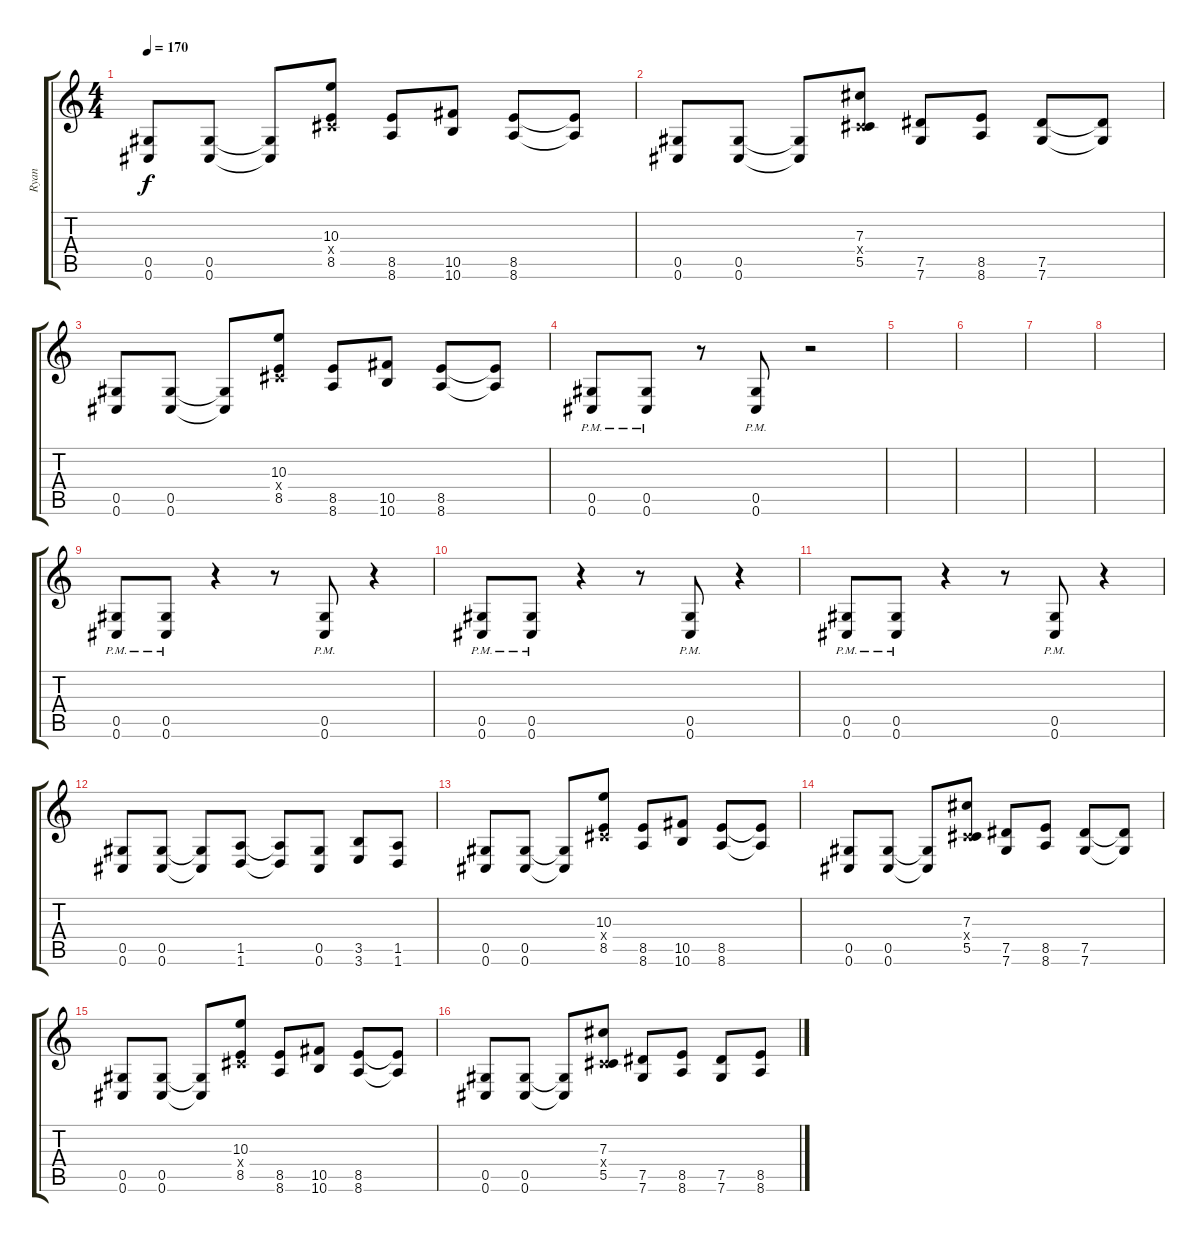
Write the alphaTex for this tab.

\track ("Ryan" "Ryan") {instrument distortionguitar}
\staff {score tabs}
\tuning (Eb4 Bb3 Gb3 Db3 Ab2 Db2) {hide}
\ts (4 4)
\tempo 170
\clef g2
\ks c
(0.5 0.6).8{dy f} (0.5 0.6).8 (0.5{t} 0.6{t}).8 (10.3 0.4{x} 8.5).8 (8.5 8.6).8 (10.5 10.6).8 (8.5 8.6).8 (8.5{t} 8.6{t}).8 |
(0.5 0.6).8 (0.5 0.6).8 (0.5{t} 0.6{t}).8 (7.3 0.4{x} 5.5).8 (7.5 7.6).8 (8.5 8.6).8 (7.5 7.6).8 (7.5{t} 7.6{t}).8 |
(0.5 0.6).8 (0.5 0.6).8 (0.5{t} 0.6{t}).8 (10.3 0.4{x} 8.5).8 (8.5 8.6).8 (10.5 10.6).8 (8.5 8.6).8 (8.5{t} 8.6{t}).8 |
(0.5{pm} 0.6{pm}).8 (0.5{pm} 0.6{pm}).8 r.8 (0.5{pm} 0.6{pm}).8 r.2 |
|
|
|
|
(0.5{pm} 0.6{pm}).8 (0.5{pm} 0.6{pm}).8 r.4 r.8 (0.5{pm} 0.6{pm}).8 r.4 |
(0.5{pm} 0.6{pm}).8 (0.5{pm} 0.6{pm}).8 r.4 r.8 (0.5{pm} 0.6{pm}).8 r.4 |
(0.5{pm} 0.6{pm}).8 (0.5{pm} 0.6{pm}).8 r.4 r.8 (0.5{pm} 0.6{pm}).8 r.4 |
(0.5 0.6).8 (0.5 0.6).8 (0.5{t} 0.6{t}).8 (1.5 1.6).8 (1.5{t} 1.6{t}).8 (0.5 0.6).8 (3.5 3.6).8 (1.5 1.6).8 |
(0.5 0.6).8 (0.5 0.6).8 (0.5{t} 0.6{t}).8 (10.3 0.4{x} 8.5).8 (8.5 8.6).8 (10.5 10.6).8 (8.5 8.6).8 (8.5{t} 8.6{t}).8 |
(0.5 0.6).8 (0.5 0.6).8 (0.5{t} 0.6{t}).8 (7.3 0.4{x} 5.5).8 (7.5 7.6).8 (8.5 8.6).8 (7.5 7.6).8 (7.5{t} 7.6{t}).8 |
(0.5 0.6).8 (0.5 0.6).8 (0.5{t} 0.6{t}).8 (10.3 0.4{x} 8.5).8 (8.5 8.6).8 (10.5 10.6).8 (8.5 8.6).8 (8.5{t} 8.6{t}).8 |
(0.5 0.6).8 (0.5 0.6).8 (0.5{t} 0.6{t}).8 (7.3 0.4{x} 5.5).8 (7.5 7.6).8 (8.5 8.6).8 (7.5 7.6).8 (8.5 8.6).8
